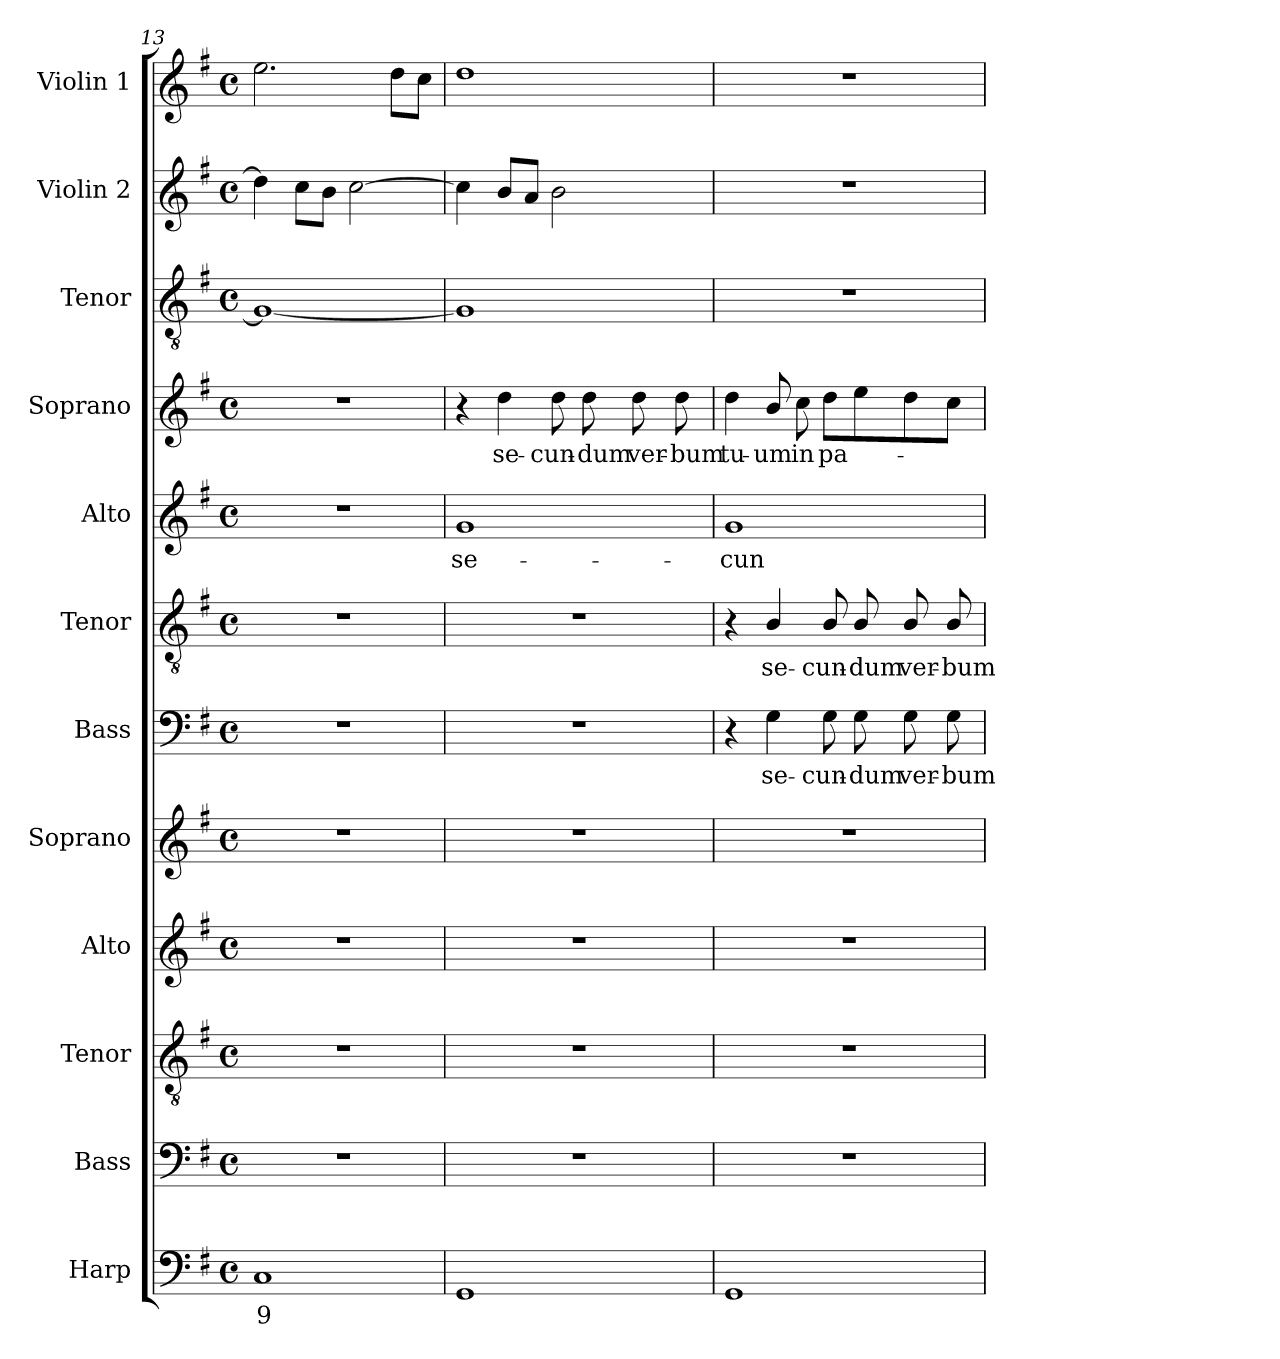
**kern	**text	**kern	**kern	**kern	**kern	**kern	**text	**kern	**text	**kern	**text	**kern	**text	**kern	**kern	**kern
*part12	*part12	*part11	*part10	*part9	*part8	*part7	*part7	*part6	*part6	*part5	*part5	*part4	*part4	*part3	*part2	*part1
*staff12	*staff12	*staff11	*staff10	*staff9	*staff8	*staff7	*staff7	*staff6	*staff6	*staff5	*staff5	*staff4	*staff4	*staff3	*staff2	*staff1
*I"Harp	*	*I"Bass	*I"Tenor	*I"Alto	*I"Soprano	*I"Bass	*	*I"Tenor	*	*I"Alto	*	*I"Soprano	*	*I"Tenor	*I"Violin 2	*I"Violin 1
*I'Hp.	*	*I'B.	*I'T.	*I'A.	*I'S.	*I'B.	*	*I'T.	*	*I'A.	*	*I'S.	*	*I'T.	*I'Vln. 2	*I'Vln. 1
*clefF4	*	*clefF4	*clefGv2	*clefG2	*clefG2	*clefF4	*	*clefGv2	*	*clefG2	*	*clefG2	*	*clefGv2	*clefG2	*clefG2
*	*	*	*ITrd7c12	*	*	*	*	*ITrd7c12	*	*	*	*	*	*ITrd7c12	*	*
*k[f#]	*	*k[f#]	*k[f#]	*k[f#]	*k[f#]	*k[f#]	*	*k[f#]	*	*k[f#]	*	*k[f#]	*	*k[f#]	*k[f#]	*k[f#]
*G:	*	*G:	*G:	*G:	*G:	*G:	*	*G:	*	*G:	*	*G:	*	*G:	*G:	*G:
*M4/4	*	*M4/4	*M4/4	*M4/4	*M4/4	*M4/4	*	*M4/4	*	*M4/4	*	*M4/4	*	*M4/4	*M4/4	*M4/4
*met(c)	*	*met(c)	*met(c)	*met(c)	*met(c)	*met(c)	*	*met(c)	*	*met(c)	*	*met(c)	*	*met(c)	*met(c)	*met(c)
=13	=13	=13	=13	=13	=13	=13	=13	=13	=13	=13	=13	=13	=13	=13	=13	=13
!	!LO:LY:b:color=#000000	!	!	!	!	!	!	!	!	!	!	!	!	!	!	!
1Ci	9	1r	1r	1r	1r	1r	.	1r	.	1r	.	1r	.	1GGi_<	4ddi\]	2.eei\
.	.	.	.	.	.	.	.	.	.	.	.	.	.	.	8cci\L	.
.	.	.	.	.	.	.	.	.	.	.	.	.	.	.	8bi\J	.
.	.	.	.	.	.	.	.	.	.	.	.	.	.	.	[>2cci\	.
.	.	.	.	.	.	.	.	.	.	.	.	.	.	.	.	8ddi\L
.	.	.	.	.	.	.	.	.	.	.	.	.	.	.	.	8cci\J
!!LO:LB:g=z
=14	=14	=14	=14	=14	=14	=14	=14	=14	=14	=14	=14	=14	=14	=14	=14	=14
!	!	!	!	!	!	!	!	!	!	!	!LO:LY:b:color=#000000	!	!	!	!	!
1GGi	.	1r	1r	1r	1r	1r	.	1r	.	1gi	se-	4r	.	1GGi]	4cci\]	1ddi
!	!	!	!	!	!	!	!	!	!	!	!	!	!LO:LY:b:color=#000000	!	!	!
.	.	.	.	.	.	.	.	.	.	.	.	4ddi\	se-	.	8bi/L	.
.	.	.	.	.	.	.	.	.	.	.	.	.	.	.	8ai/J	.
!	!	!	!	!	!	!	!	!	!	!	!	!	!LO:LY:b:color=#000000	!	!	!
.	.	.	.	.	.	.	.	.	.	.	.	8ddi\	-cun-	.	2bi\	.
!	!	!	!	!	!	!	!	!	!	!	!	!	!LO:LY:b:color=#000000	!	!	!
.	.	.	.	.	.	.	.	.	.	.	.	8ddi\	-dum	.	.	.
!	!	!	!	!	!	!	!	!	!	!	!	!	!LO:LY:b:color=#000000	!	!	!
.	.	.	.	.	.	.	.	.	.	.	.	8ddi\	ver-	.	.	.
!	!	!	!	!	!	!	!	!	!	!	!	!	!LO:LY:b:color=#000000	!	!	!
.	.	.	.	.	.	.	.	.	.	.	.	8ddi\	-bum	.	.	.
=15	=15	=15	=15	=15	=15	=15	=15	=15	=15	=15	=15	=15	=15	=15	=15	=15
!	!	!	!	!	!	!	!	!	!	!	!LO:LY:b:color=#000000	!	!	!	!	!
!	!	!	!	!	!	!	!	!	!	!	!	!	!LO:LY:b:color=#000000	!	!	!
1GGi	.	1r	1r	1r	1r	4r	.	4r	.	1gi	-cun-	4ddi\	tu-	1r	1r	1r
!	!	!	!	!	!	!	!LO:LY:b:color=#000000	!	!	!	!	!	!	!	!	!
!	!	!	!	!	!	!	!	!	!LO:LY:b:color=#000000	!	!	!	!	!	!	!
!	!	!	!	!	!	!	!	!	!	!	!	!	!LO:LY:b:color=#000000	!	!	!
.	.	.	.	.	.	4Gi\	se-	4BBi/	se-	.	.	8bi/	-um	.	.	.
!	!	!	!	!	!	!	!	!	!	!	!	!	!LO:LY:b:color=#000000	!	!	!
.	.	.	.	.	.	.	.	.	.	.	.	8cci\	in	.	.	.
!	!	!	!	!	!	!	!LO:LY:b:color=#000000	!	!	!	!	!	!	!	!	!
!	!	!	!	!	!	!	!	!	!LO:LY:b:color=#000000	!	!	!	!	!	!	!
!	!	!	!	!	!	!	!	!	!	!	!	!	!LO:LY:b:color=#000000	!	!	!
.	.	.	.	.	.	8Gi\	-cun-	8BBi/	-cun-	.	.	8ddi\L	pa-	.	.	.
!	!	!	!	!	!	!	!LO:LY:b:color=#000000	!	!	!	!	!	!	!	!	!
!	!	!	!	!	!	!	!	!	!LO:LY:b:color=#000000	!	!	!	!	!	!	!
.	.	.	.	.	.	8Gi\	-dum	8BBi/	-dum	.	.	8eei\	.	.	.	.
!	!	!	!	!	!	!	!LO:LY:b:color=#000000	!	!	!	!	!	!	!	!	!
!	!	!	!	!	!	!	!	!	!LO:LY:b:color=#000000	!	!	!	!	!	!	!
.	.	.	.	.	.	8Gi\	ver-	8BBi/	ver-	.	.	8ddi\	.	.	.	.
!	!	!	!	!	!	!	!LO:LY:b:color=#000000	!	!	!	!	!	!	!	!	!
!	!	!	!	!	!	!	!	!	!LO:LY:b:color=#000000	!	!	!	!	!	!	!
.	.	.	.	.	.	8Gi\	-bum	8BBi/	-bum	.	.	8cci\J	.	.	.	.
=	=	=	=	=	=	=	=	=	=	=	=	=	=	=	=	=
*-	*-	*-	*-	*-	*-	*-	*-	*-	*-	*-	*-	*-	*-	*-	*-	*-
